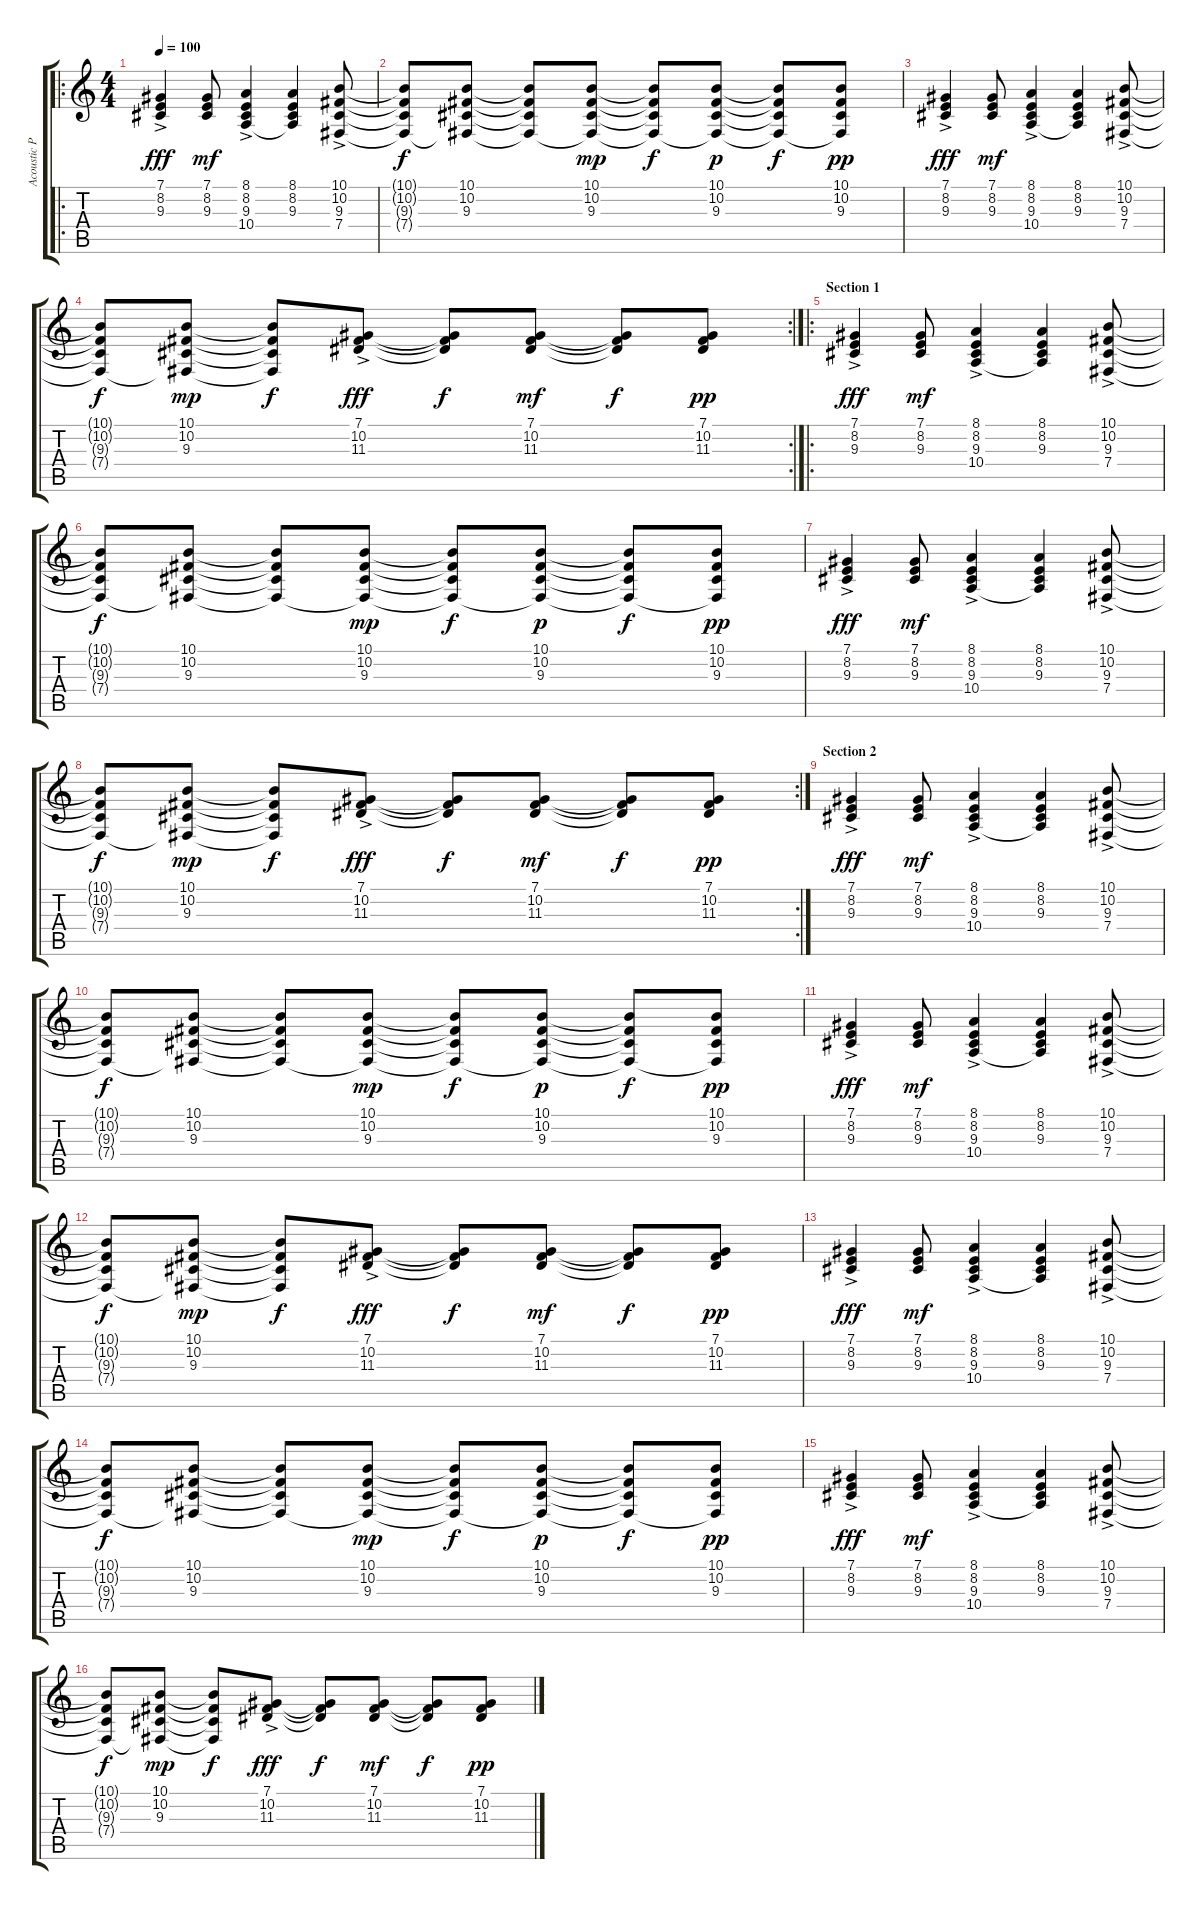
\track ("Acoustic Piano" "Acoustic P") {instrument acousticgrandpiano}
\staff {score tabs}
\tuning (Db4 Ab3 E3 B2 Gb2 Db2) {hide}
\ro
\ts (4 4)
\tempo 100
\clef g2
\ks c
(7.1{ac} 8.2{ac} 9.3{ac}).4{dy fff instrument acousticgrandpiano} (7.1 8.2 9.3).8{dy mf} (8.1{ac} 8.2{ac} 9.3{ac} 10.4).4 (8.1 8.2 9.3 10.4{t}).4 (10.1{ac} 10.2{ac} 9.3{ac} 7.4).8 |
(10.1{t} 10.2{t} 9.3{t} 7.4{t}).8{dy f} (10.1 10.2 9.3 7.4{t}).8 (10.1{t} 10.2{t} 9.3{t} 7.4{t}).8 (10.1 10.2 9.3 7.4{t}).8{dy mp} (10.1{t} 10.2{t} 9.3{t} 7.4{t}).8{dy f} (10.1 10.2 9.3 7.4{t}).8{dy p} (10.1{t} 10.2{t} 9.3{t} 7.4{t}).8{dy f} (10.1 10.2 9.3 7.4{t}).8{dy pp} |
(7.1{ac} 8.2{ac} 9.3{ac}).4{dy fff} (7.1 8.2 9.3).8{dy mf} (8.1{ac} 8.2{ac} 9.3{ac} 10.4).4 (8.1 8.2 9.3 10.4{t}).4 (10.1{ac} 10.2{ac} 9.3{ac} 7.4).8 |
\rc 2
(10.1{t} 10.2{t} 9.3{t} 7.4{t}).8{dy f} (10.1 10.2 9.3 7.4{t}).8{dy mp} (10.1{t} 10.2{t} 9.3{t} 7.4{t}).8{dy f} (7.1{ac} 10.2{ac} 11.3{ac}).8{dy fff} (7.1{t} 10.2{t} 11.3{t}).8{dy f} (7.1 10.2 11.3).8{dy mf} (7.1{t} 10.2{t} 11.3{t}).8{dy f} (7.1 10.2 11.3).8{dy pp} |
\ro
\section ("" "Section 1")
(7.1{ac} 8.2{ac} 9.3{ac}).4{dy fff} (7.1 8.2 9.3).8{dy mf} (8.1{ac} 8.2{ac} 9.3{ac} 10.4).4 (8.1 8.2 9.3 10.4{t}).4 (10.1{ac} 10.2{ac} 9.3{ac} 7.4).8 |
(10.1{t} 10.2{t} 9.3{t} 7.4{t}).8{dy f} (10.1 10.2 9.3 7.4{t}).8 (10.1{t} 10.2{t} 9.3{t} 7.4{t}).8 (10.1 10.2 9.3 7.4{t}).8{dy mp} (10.1{t} 10.2{t} 9.3{t} 7.4{t}).8{dy f} (10.1 10.2 9.3 7.4{t}).8{dy p} (10.1{t} 10.2{t} 9.3{t} 7.4{t}).8{dy f} (10.1 10.2 9.3 7.4{t}).8{dy pp} |
(7.1{ac} 8.2{ac} 9.3{ac}).4{dy fff} (7.1 8.2 9.3).8{dy mf} (8.1{ac} 8.2{ac} 9.3{ac} 10.4).4 (8.1 8.2 9.3 10.4{t}).4 (10.1{ac} 10.2{ac} 9.3{ac} 7.4).8 |
\rc 2
(10.1{t} 10.2{t} 9.3{t} 7.4{t}).8{dy f} (10.1 10.2 9.3 7.4{t}).8{dy mp} (10.1{t} 10.2{t} 9.3{t} 7.4{t}).8{dy f} (7.1{ac} 10.2{ac} 11.3{ac}).8{dy fff} (7.1{t} 10.2{t} 11.3{t}).8{dy f} (7.1 10.2 11.3).8{dy mf} (7.1{t} 10.2{t} 11.3{t}).8{dy f} (7.1 10.2 11.3).8{dy pp} |
\section ("" "Section 2")
(7.1{ac} 8.2{ac} 9.3{ac}).4{dy fff} (7.1 8.2 9.3).8{dy mf} (8.1{ac} 8.2{ac} 9.3{ac} 10.4).4 (8.1 8.2 9.3 10.4{t}).4 (10.1{ac} 10.2{ac} 9.3{ac} 7.4).8 |
(10.1{t} 10.2{t} 9.3{t} 7.4{t}).8{dy f} (10.1 10.2 9.3 7.4{t}).8 (10.1{t} 10.2{t} 9.3{t} 7.4{t}).8 (10.1 10.2 9.3 7.4{t}).8{dy mp} (10.1{t} 10.2{t} 9.3{t} 7.4{t}).8{dy f} (10.1 10.2 9.3 7.4{t}).8{dy p} (10.1{t} 10.2{t} 9.3{t} 7.4{t}).8{dy f} (10.1 10.2 9.3 7.4{t}).8{dy pp} |
(7.1{ac} 8.2{ac} 9.3{ac}).4{dy fff} (7.1 8.2 9.3).8{dy mf} (8.1{ac} 8.2{ac} 9.3{ac} 10.4).4 (8.1 8.2 9.3 10.4{t}).4 (10.1{ac} 10.2{ac} 9.3{ac} 7.4).8 |
(10.1{t} 10.2{t} 9.3{t} 7.4{t}).8{dy f} (10.1 10.2 9.3 7.4{t}).8{dy mp} (10.1{t} 10.2{t} 9.3{t} 7.4{t}).8{dy f} (7.1{ac} 10.2{ac} 11.3{ac}).8{dy fff} (7.1{t} 10.2{t} 11.3{t}).8{dy f} (7.1 10.2 11.3).8{dy mf} (7.1{t} 10.2{t} 11.3{t}).8{dy f} (7.1 10.2 11.3).8{dy pp} |
(7.1{ac} 8.2{ac} 9.3{ac}).4{dy fff} (7.1 8.2 9.3).8{dy mf} (8.1{ac} 8.2{ac} 9.3{ac} 10.4).4 (8.1 8.2 9.3 10.4{t}).4 (10.1{ac} 10.2{ac} 9.3{ac} 7.4).8 |
(10.1{t} 10.2{t} 9.3{t} 7.4{t}).8{dy f} (10.1 10.2 9.3 7.4{t}).8 (10.1{t} 10.2{t} 9.3{t} 7.4{t}).8 (10.1 10.2 9.3 7.4{t}).8{dy mp} (10.1{t} 10.2{t} 9.3{t} 7.4{t}).8{dy f} (10.1 10.2 9.3 7.4{t}).8{dy p} (10.1{t} 10.2{t} 9.3{t} 7.4{t}).8{dy f} (10.1 10.2 9.3 7.4{t}).8{dy pp} |
(7.1{ac} 8.2{ac} 9.3{ac}).4{dy fff} (7.1 8.2 9.3).8{dy mf} (8.1{ac} 8.2{ac} 9.3{ac} 10.4).4 (8.1 8.2 9.3 10.4{t}).4 (10.1{ac} 10.2{ac} 9.3{ac} 7.4).8 |
(10.1{t} 10.2{t} 9.3{t} 7.4{t}).8{dy f} (10.1 10.2 9.3 7.4{t}).8{dy mp} (10.1{t} 10.2{t} 9.3{t} 7.4{t}).8{dy f} (7.1{ac} 10.2{ac} 11.3{ac}).8{dy fff} (7.1{t} 10.2{t} 11.3{t}).8{dy f} (7.1 10.2 11.3).8{dy mf} (7.1{t} 10.2{t} 11.3{t}).8{dy f} (7.1 10.2 11.3).8{dy pp}
